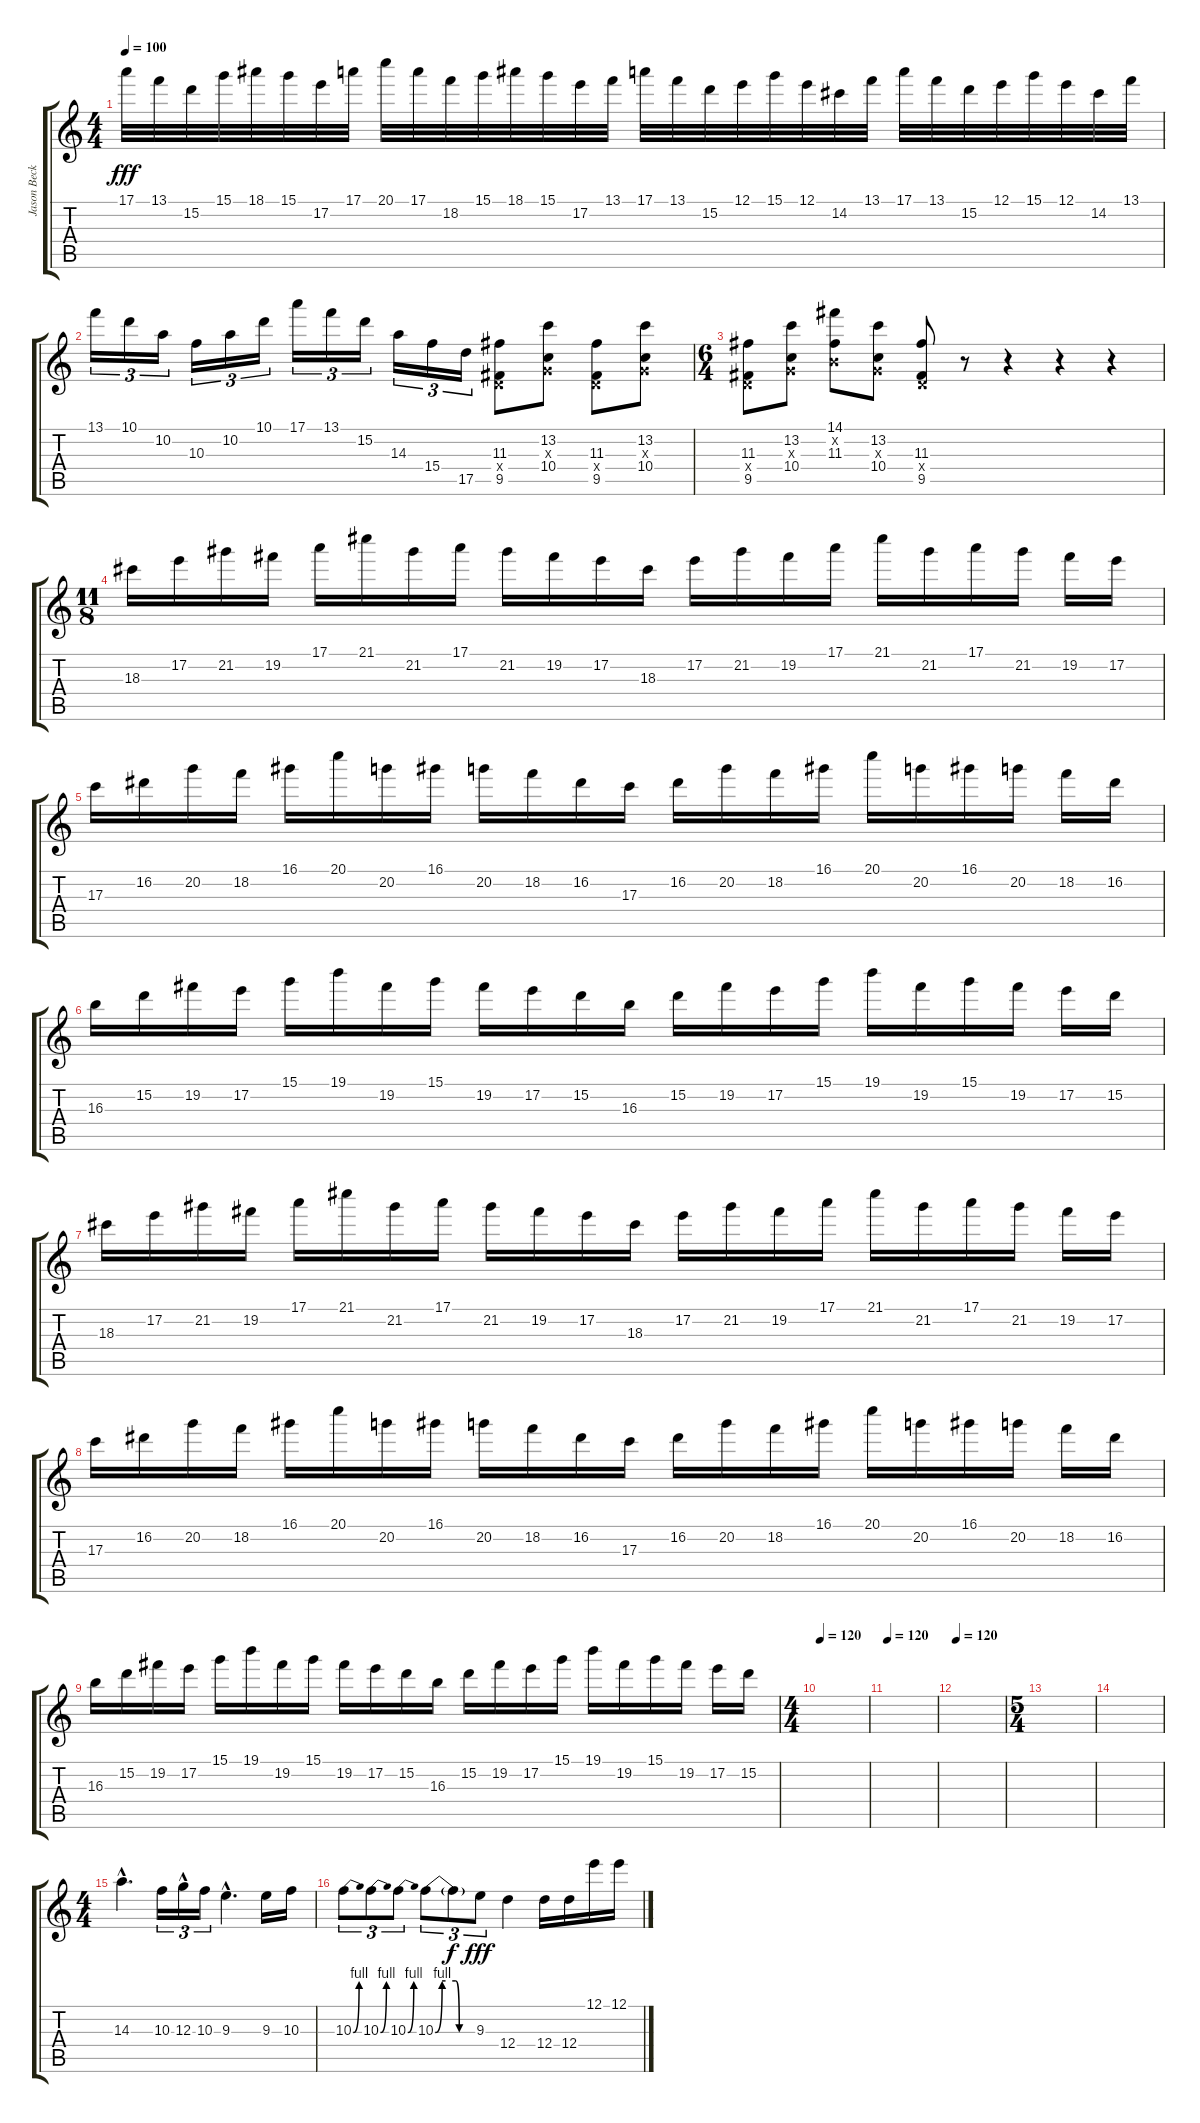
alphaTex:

\track ("Jason Becker" "Jason Beck") {instrument overdrivenguitar}
\staff {score tabs}
\tuning (E4 B3 G3 D3 A2 E2) {hide}
\ts (4 4)
\tempo 100
\clef g2
\ks c
17.1.32{dy fff} 13.1.32 15.2.32 15.1.32 18.1.32 15.1.32 17.2.32 17.1.32 20.1.32 17.1.32 18.2.32 15.1.32 18.1.32 15.1.32 17.2.32 13.1.32 17.1.32 13.1.32 15.2.32 12.1.32 15.1.32 12.1.32 14.2.32 13.1.32 17.1.32 13.1.32 15.2.32 12.1.32 15.1.32 12.1.32 14.2.32 13.1.32 |
13.1.16{tu (3 2)} 10.1.16{tu (3 2)} 10.2.16{tu (3 2)} 10.3.16{tu (3 2)} 10.2.16{tu (3 2)} 10.1.16{tu (3 2)} 17.1.16{tu (3 2)} 13.1.16{tu (3 2)} 15.2.16{tu (3 2)} 14.3.16{tu (3 2)} 15.4.16{tu (3 2)} 17.5.16{tu (3 2)} (11.3 0.4{x} 9.5).8 (13.2 0.3{x} 10.4).8 (11.3 0.4{x} 9.5).8 (13.2 0.3{x} 10.4).8 |
\ts (6 4)
(11.3 0.4{x} 9.5).8 (13.2 0.3{x} 10.4).8 (14.1 0.2{x} 11.3).8 (13.2 0.3{x} 10.4).8 (11.3 0.4{x} 9.5).8 r.8 r.4 r.4 r.4 |
\ts (11 8)
18.3.16 17.2.16 21.2.16 19.2.16 17.1.16 21.1.16 21.2.16 17.1.16 21.2.16 19.2.16 17.2.16 18.3.16 17.2.16 21.2.16 19.2.16 17.1.16 21.1.16 21.2.16 17.1.16 21.2.16 19.2.16 17.2.16 |
17.3.16 16.2.16 20.2.16 18.2.16 16.1.16 20.1.16 20.2.16 16.1.16 20.2.16 18.2.16 16.2.16 17.3.16 16.2.16 20.2.16 18.2.16 16.1.16 20.1.16 20.2.16 16.1.16 20.2.16 18.2.16 16.2.16 |
16.3.16 15.2.16 19.2.16 17.2.16 15.1.16 19.1.16 19.2.16 15.1.16 19.2.16 17.2.16 15.2.16 16.3.16 15.2.16 19.2.16 17.2.16 15.1.16 19.1.16 19.2.16 15.1.16 19.2.16 17.2.16 15.2.16 |
18.3.16 17.2.16 21.2.16 19.2.16 17.1.16 21.1.16 21.2.16 17.1.16 21.2.16 19.2.16 17.2.16 18.3.16 17.2.16 21.2.16 19.2.16 17.1.16 21.1.16 21.2.16 17.1.16 21.2.16 19.2.16 17.2.16 |
17.3.16 16.2.16 20.2.16 18.2.16 16.1.16 20.1.16 20.2.16 16.1.16 20.2.16 18.2.16 16.2.16 17.3.16 16.2.16 20.2.16 18.2.16 16.1.16 20.1.16 20.2.16 16.1.16 20.2.16 18.2.16 16.2.16 |
16.3.16 15.2.16 19.2.16 17.2.16 15.1.16 19.1.16 19.2.16 15.1.16 19.2.16 17.2.16 15.2.16 16.3.16 15.2.16 19.2.16 17.2.16 15.1.16 19.1.16 19.2.16 15.1.16 19.2.16 17.2.16 15.2.16 |
\ts (4 4)
\tempo 120
|
\tempo 120
|
\tempo 120
|
\ts (5 4)
|
|
\ts (4 4)
14.3{hac}.4{d volume 12 balance 8 instrument distortionguitar} 10.3.16{tu (3 2)} 12.3{hac}.16{tu (3 2)} 10.3.16{tu (3 2)} 9.3{hac}.4{d} 9.3.16 10.3.16 |
10.3{be (bend 0 0 60 4)}.8{tu (3 2)} 10.3{be (bend 0 0 60 4)}.8{tu (3 2)} 10.3{be (bend 0 0 60 4)}.8{tu (3 2)} 10.3{be (custom 0 0 10 4 15 4 30 4 35 0 45 0 60 0)}.8{tu (3 2)} 10.3{t}.8{tu (3 2) dy f} 9.3.8{tu (3 2) dy fff} 12.4.4 12.4.16 12.4.16 12.1.16 12.1.16
